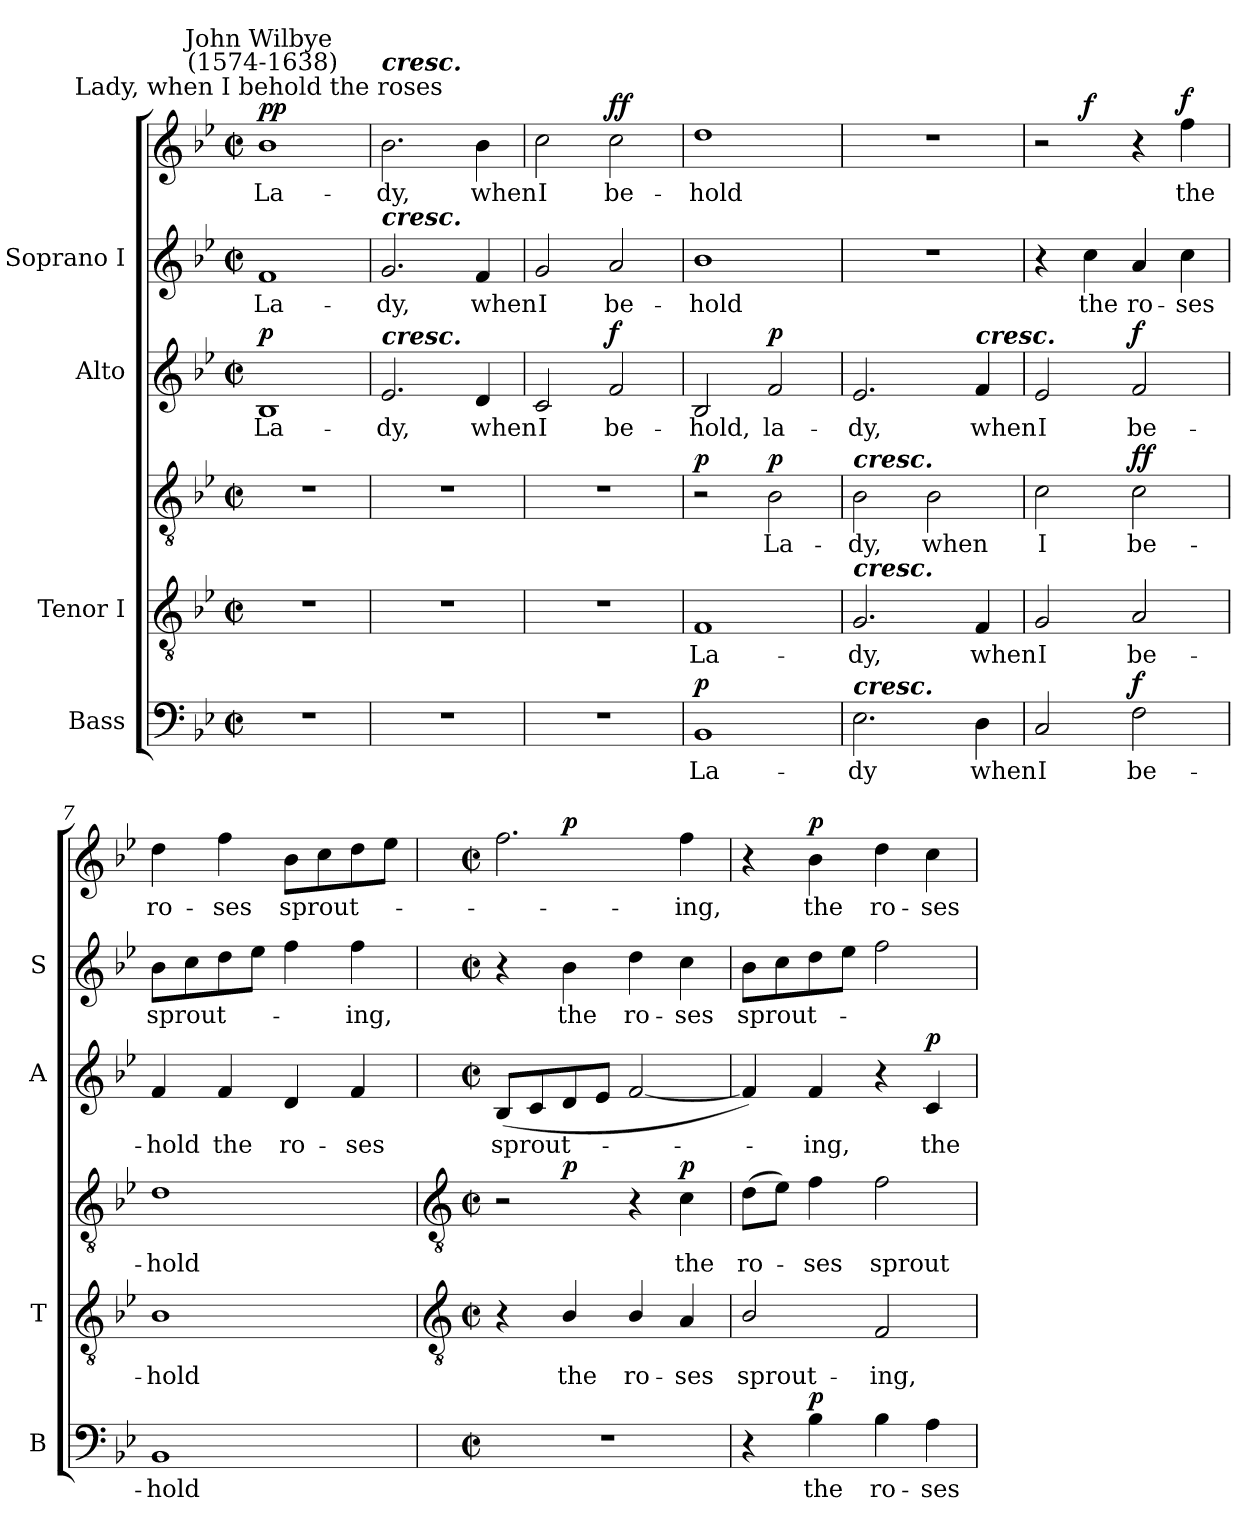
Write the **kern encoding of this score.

**kern	**text	**dynam	**kern	**text	**kern	**text	**dynam	**kern	**text	**dynam	**kern	**text	**kern	**text	**dynam
*part4	*part4	*part4	*part3	*part3	*part3	*part3	*part3	*part2	*part2	*part2	*part1	*part1	*part1	*part1	*part1
*staff6	*staff6	*staff6	*staff5	*staff5	*staff4	*staff4	*staff4/5	*staff3	*staff3	*staff3	*staff2	*staff2	*staff1	*staff1	*staff1/2
*I"Bass	*	*	*I"Tenor I	*	*	*	*	*I"Alto	*	*	*I"Soprano I	*	*	*	*
*I'B	*	*	*I'T	*	*	*	*	*I'A	*	*	*I'S	*	*	*	*
*clefF4	*	*	*clefGv2	*	*clefGv2	*	*	*clefG2	*	*	*clefG2	*	*clefG2	*	*
*k[b-e-]	*	*	*k[b-e-]	*	*k[b-e-]	*	*	*k[b-e-]	*	*	*k[b-e-]	*	*k[b-e-]	*	*
*B-:	*	*	*B-:	*	*B-:	*	*	*B-:	*	*	*B-:	*	*B-:	*	*
*M2/2	*	*	*M2/2	*	*M2/2	*	*	*M2/2	*	*	*M2/2	*	*M2/2	*	*
*met(c|)	*	*	*met(c|)	*	*met(c|)	*	*	*met(c|)	*	*	*met(c|)	*	*met(c|)	*	*
=1	=1	=1	=1	=1	=1	=1	=1	=1	=1	=1	=1	=1	=1	=1	=1
!	!	!	!	!	!	!	!	!	!	!	!	!	!LO:TX:a:cj:t=Lady, when I behold the roses	!	!
!	!	!	!	!	!	!	!	!	!	!	!	!	!LO:TX:a:cj:t=John Wilbye\n (1574-1638)	!	!
!	!	!	!	!	!	!	!	!	!LO:LY:b	!LO:DY:b	!	!LO:LY:b	!	!LO:LY:b	!LO:DY:b=2
!	!	!	!	!	!	!	!	!	!	!	!	!	!	!	!LO:DY:n=1:b
1r	.	.	1r	.	1r	.	.	1B-	La-	p	1f	-La-	1b-	La-	p p
=2	=2	=2	=2	=2	=2	=2	=2	=2	=2	=2	=2	=2	=2	=2	=2
!	!	!	!	!	!	!	!	!	!	!	!	!	!LO:TX:a:Bi:t=cresc.	!	!
!	!	!	!	!	!	!	!	!	!	!	!LO:TX:a:Bi:t=cresc.	!	!	!	!
!	!	!	!	!	!	!	!	!LO:TX:a:Bi:t=cresc.	!	!	!	!	!	!	!
!	!	!	!	!	!	!	!	!	!LO:LY:b	!	!	!LO:LY:b	!	!LO:LY:b	!
1r	.	.	1r	.	1r	.	.	2.e-	-dy,	.	2.g	dy,	2.b-	-dy,	.
!	!	!	!	!	!	!	!	!	!LO:LY:b	!	!	!LO:LY:b	!	!LO:LY:b	!
.	.	.	.	.	.	.	.	4d	when	.	4f	when	4b-	when	.
=3	=3	=3	=3	=3	=3	=3	=3	=3	=3	=3	=3	=3	=3	=3	=3
!	!	!	!	!	!	!	!	!	!LO:LY:b	!	!	!LO:LY:b	!	!LO:LY:b	!
1r	.	.	1r	.	1r	.	.	2c	I	.	2g	-I	2cc	I	.
!	!	!	!	!	!	!	!	!	!LO:LY:b	!LO:DY:b	!	!LO:LY:b	!	!LO:LY:b	!LO:DY:b=2
!	!	!	!	!	!	!	!	!	!	!	!	!	!	!	!LO:DY:n=1:b
.	.	.	.	.	.	.	.	2f	be-	f	2a	be-	2cc	be-	f f
=4	=4	=4	=4	=4	=4	=4	=4	=4	=4	=4	=4	=4	=4	=4	=4
!	!LO:LY:b	!LO:DY:b	!	!LO:LY:b	!	!	!LO:DY:b=2	!	!LO:LY:b	!	!	!LO:LY:b	!	!LO:LY:b	!
1BB-	La-	p	1F	-La-	2r	.	p	2B-	-hold,	.	1b-	hold	1dd	-hold	.
!	!	!	!	!	!	!LO:LY:b	!LO:DY:b	!	!LO:LY:b	!LO:DY:b	!	!	!	!	!
.	.	.	.	.	2B-	La-	p	2f	la-	p	.	.	.	.	.
=5	=5	=5	=5	=5	=5	=5	=5	=5	=5	=5	=5	=5	=5	=5	=5
!	!	!	!	!	!LO:TX:a:Bi:t=cresc.	!	!	!	!	!	!	!	!	!	!
!	!	!	!LO:TX:a:Bi:t=cresc.	!	!	!	!	!	!	!	!	!	!	!	!
!LO:TX:a:Bi:t=cresc.	!	!	!	!	!	!	!	!	!	!	!	!	!	!	!
!	!LO:LY:b	!	!	!LO:LY:b	!	!LO:LY:b	!	!	!LO:LY:b	!	!	!	!	!	!
2.E-	-dy	.	2.G	dy,	2B-	-dy,	.	2.e-	-dy,	.	1r	.	1r	.	.
!	!	!	!	!	!	!LO:LY:b	!	!	!	!	!	!	!	!	!
.	.	.	.	.	2B-	when	.	.	.	.	.	.	.	.	.
!	!	!	!	!	!	!	!	!LO:TX:a:Bi:t=cresc.	!	!	!	!	!	!	!
!	!LO:LY:b	!	!	!LO:LY:b	!	!	!	!	!LO:LY:b	!	!	!	!	!	!
4D	when	.	4F	when	.	.	.	4f	when	.	.	.	.	.	.
=6	=6	=6	=6	=6	=6	=6	=6	=6	=6	=6	=6	=6	=6	=6	=6
!	!LO:LY:b	!	!	!LO:LY:b	!	!LO:LY:b	!	!	!LO:LY:b	!	!	!	!	!	!
2C	I	.	2G	-I	2c	I	.	2e-	I	.	4r	.	2r	.	.
!	!	!	!	!	!	!	!	!	!	!	!	!LO:LY:b	!	!	!LO:DY:b=2
.	.	.	.	.	.	.	.	.	.	.	4cc	the	.	.	f
!	!LO:LY:b	!LO:DY:b	!	!LO:LY:b	!	!LO:LY:b	!LO:DY:b=2	!	!LO:LY:b	!	!	!LO:LY:b	!	!	!
!	!	!	!	!	!	!	!LO:DY:n=1:b	!	!	!LO:DY:b	!	!	!	!	!
2F	be-	f	2A	be-	2c	be-	f f	2f	be-	f	4a	ro-	4r	.	.
!	!	!	!	!	!	!	!	!	!	!	!	!LO:LY:b	!	!LO:LY:b	!LO:DY:b
.	.	.	.	.	.	.	.	.	.	.	4cc	-ses	4ff	the	f
=7	=7	=7	=7	=7	=7	=7	=7	=7	=7	=7	=7	=7	=7	=7	=7
!	!LO:LY:b	!	!	!LO:LY:b	!	!LO:LY:b	!	!	!LO:LY:b	!	!	!LO:LY:b	!	!LO:LY:b	!
1BB-	-hold	.	1B-	hold	1d	-hold	.	4f	-hold	.	8b-L	sprout-	4dd	ro-	.
.	.	.	.	.	.	.	.	.	.	.	8cc	.	.	.	.
!	!	!	!	!	!	!	!	!	!LO:LY:b	!	!	!	!	!LO:LY:b	!
.	.	.	.	.	.	.	.	4f	the	.	8dd	.	4ff	-ses	.
.	.	.	.	.	.	.	.	.	.	.	8ee-J	.	.	.	.
!	!	!	!	!	!	!	!	!	!LO:LY:b	!	!	!	!	!LO:LY:b	!
.	.	.	.	.	.	.	.	4d	ro-	.	4ff	.	8b-L	sprout-	.
.	.	.	.	.	.	.	.	.	.	.	.	.	8cc	.	.
!	!	!	!	!	!	!	!	!	!LO:LY:b	!	!	!LO:LY:b	!	!	!
.	.	.	.	.	.	.	.	4f	-ses	.	4ff	ing,	8dd	.	.
.	.	.	.	.	.	.	.	.	.	.	.	.	8ee-J	.	.
!!LO:LB:g=z
=8	=8	=8	=8	=8	=8	=8	=8	=8	=8	=8	=8	=8	=8	=8	=8
*	*	*	*clefGv2	*	*clefGv2	*	*	*	*	*	*	*	*	*	*
*M2/2	*	*	*M2/2	*	*M2/2	*	*	*M2/2	*	*	*M2/2	*	*M2/2	*	*
*met(c|)	*	*	*met(c|)	*	*met(c|)	*	*	*met(c|)	*	*	*met(c|)	*	*met(c|)	*	*
!	!	!	!	!	!	!	!	!	!LO:LY:b	!	!	!	!	!	!
1r	.	.	4r	.	2r	.	.	(<8B-L	sprout-	.	4r	.	2.ff	.	.
.	.	.	.	.	.	.	.	8c	.	.	.	.	.	.	.
!	!	!	!	!LO:LY:b	!	!	!LO:DY:b=2	!	!	!	!	!LO:LY:b	!	!	!LO:DY:b=2
.	.	.	4B-/	the	.	.	p	8d	.	.	4b-	the	.	.	p
.	.	.	.	.	.	.	.	8e-J	.	.	.	.	.	.	.
!	!	!	!	!LO:LY:b	!	!	!	!	!	!	!	!LO:LY:b	!	!	!
.	.	.	4B-/	ro-	4r	.	.	[2f	.	.	4dd	ro-	.	.	.
!	!	!	!	!LO:LY:b	!	!LO:LY:b	!LO:DY:b	!	!	!	!	!LO:LY:b	!	!LO:LY:b	!
.	.	.	4A	-ses	4c	the	p	.	.	.	4cc	-ses	4ff	ing,	.
=9	=9	=9	=9	=9	=9	=9	=9	=9	=9	=9	=9	=9	=9	=9	=9
!	!	!	!	!LO:LY:b	!	!LO:LY:b	!	!	!	!	!	!LO:LY:b	!	!	!
4r	.	.	2B-/	-sprout-	(>8dL	ro-	.	4f])	.	.	8b-L	sprout-	4r	.	.
.	.	.	.	.	8e-J)	.	.	.	.	.	8cc	.	.	.	.
!	!LO:LY:b	!LO:DY:b	!	!	!	!LO:LY:b	!	!	!LO:LY:b	!	!	!	!	!LO:LY:b	!LO:DY:b
4B-	the	p	.	.	4f	ses	.	4f	ing,	.	8dd	.	4b-	the	p
.	.	.	.	.	.	.	.	.	.	.	8ee-J	.	.	.	.
!	!LO:LY:b	!	!	!LO:LY:b	!	!LO:LY:b	!	!	!	!	!	!	!	!LO:LY:b	!
4B-	ro-	.	2F	-ing,	2f	sprout-	.	4r	.	.	2ff	.	4dd	ro-	.
!	!LO:LY:b	!	!	!	!	!	!	!	!LO:LY:b	!LO:DY:b	!	!	!	!LO:LY:b	!
4A	-ses	.	.	.	.	.	.	4c	the	p	.	.	4cc	-ses	.
=	=	=	=	=	=	=	=	=	=	=	=	=	=	=	=
*-	*-	*-	*-	*-	*-	*-	*-	*-	*-	*-	*-	*-	*-	*-	*-
